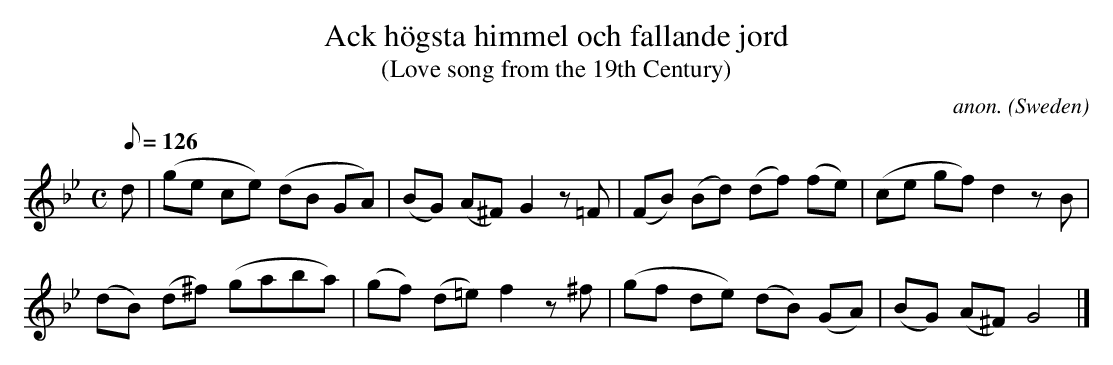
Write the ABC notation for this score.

X:1
T:Ack h\"ogsta himmel och fallande jord
T:(Love song from the 19th Century)
C:anon.
O:Sweden
M:C
L:1/8
Q:126
K:Gm
d|(ge ce) (dB GA)|(BG) (A^F) G2 z =F|(FB) (Bd) (df) (fe)|(ce gf) d2 z B|
(dB) (d^f) (gaba)|(gf) (d=e) f2 z ^f|(gf de) (dB) (GA)|(BG) (A^F) G4|]
